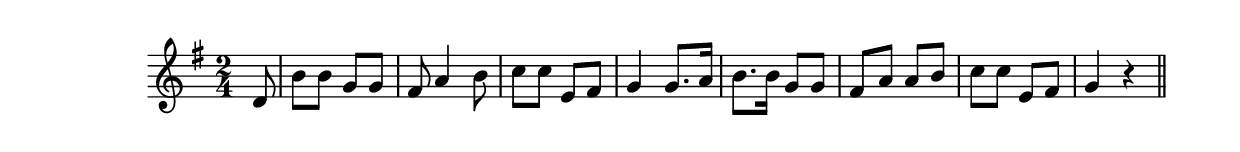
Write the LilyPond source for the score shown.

\version "2.14.0"
%{\header {
  title = "The Jenny Lind Mania (United States)" % 19th century
  composer = "W.H.C. West"
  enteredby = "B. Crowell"
}%}
\score{{\key g \major
\time 2/4
%{\tempo 8=120
%}\relative d' {
  \partial 8
  d8 |
  b'8 b g g | fis a4 b8 | c8 c e, fis | g4 g8. a16 | b8. b16 g8 g |
  fis8 a a b | c8 c e, fis | g4 r4
  \bar "||"
}

}}